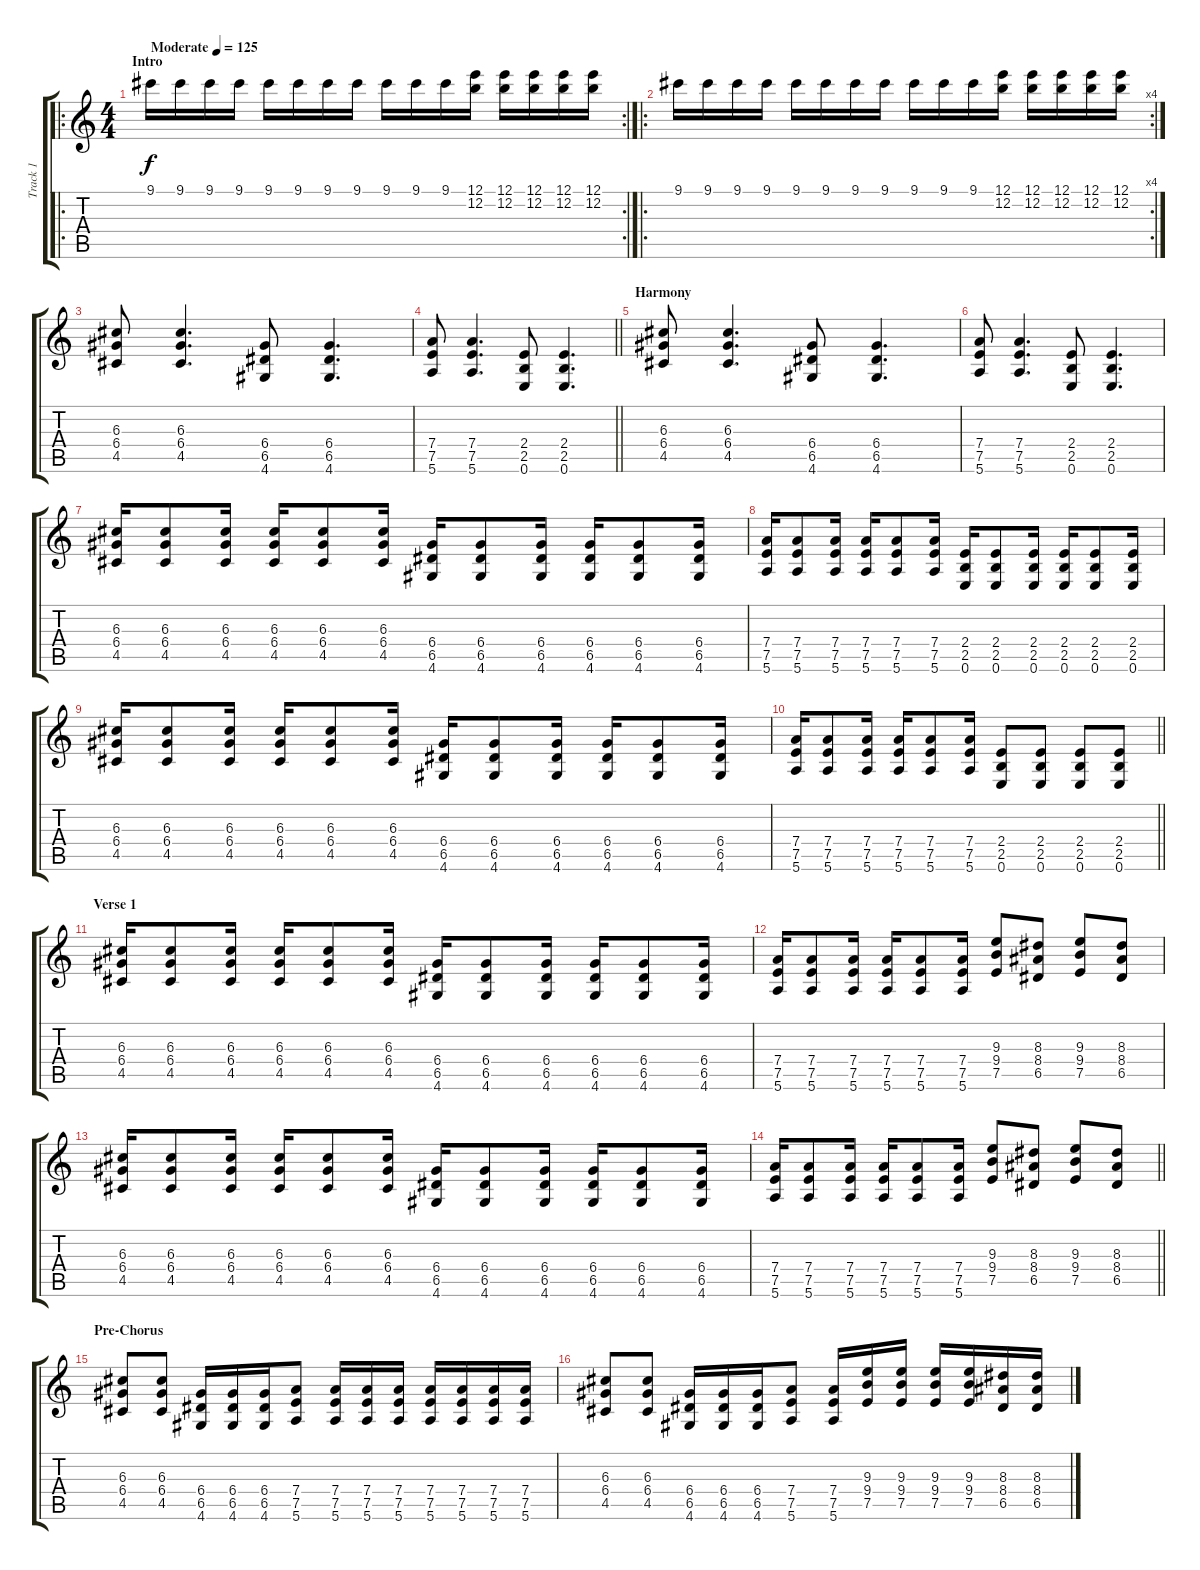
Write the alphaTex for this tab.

\track ("Track 1" "Track 1") {instrument distortionguitar}
\staff {score tabs}
\tuning (E4 B3 G3 D3 A2 E2) {hide}
\ro
\rc 2
\ts (4 4)
\section ("" "Intro")
\tempo (125 "Moderate")
\clef g2
\ks c
9.1.16{dy f instrument distortionguitar} 9.1.16 9.1.16 9.1.16 9.1.16 9.1.16 9.1.16 9.1.16 9.1.16 9.1.16 9.1.16 (12.1 12.2).16 (12.1 12.2).16 (12.1 12.2).16 (12.1 12.2).16 (12.1 12.2).16 |
\ro
\rc 4
9.1.16 9.1.16 9.1.16 9.1.16 9.1.16 9.1.16 9.1.16 9.1.16 9.1.16 9.1.16 9.1.16 (12.1 12.2).16 (12.1 12.2).16 (12.1 12.2).16 (12.1 12.2).16 (12.1 12.2).16 |
(6.3 6.4 4.5).8 (6.3 6.4 4.5).4{d} (6.4 6.5 4.6).8 (6.4 6.5 4.6).4{d} |
\barLineRight lightlight
(7.4 7.5 5.6).8 (7.4 7.5 5.6).4{d} (2.4 2.5 0.6).8 (2.4 2.5 0.6).4{d} |
\section ("" "Harmony")
(6.3 6.4 4.5).8 (6.3 6.4 4.5).4{d} (6.4 6.5 4.6).8 (6.4 6.5 4.6).4{d} |
(7.4 7.5 5.6).8 (7.4 7.5 5.6).4{d} (2.4 2.5 0.6).8 (2.4 2.5 0.6).4{d} |
(6.3 6.4 4.5).16 (6.3 6.4 4.5).8 (6.3 6.4 4.5).16 (6.3 6.4 4.5).16 (6.3 6.4 4.5).8 (6.3 6.4 4.5).16 (6.4 6.5 4.6).16 (6.4 6.5 4.6).8 (6.4 6.5 4.6).16 (6.4 6.5 4.6).16 (6.4 6.5 4.6).8 (6.4 6.5 4.6).16 |
(7.4 7.5 5.6).16 (7.4 7.5 5.6).8 (7.4 7.5 5.6).16 (7.4 7.5 5.6).16 (7.4 7.5 5.6).8 (7.4 7.5 5.6).16 (2.4 2.5 0.6).16 (2.4 2.5 0.6).8 (2.4 2.5 0.6).16 (2.4 2.5 0.6).16 (2.4 2.5 0.6).8 (2.4 2.5 0.6).16 |
(6.3 6.4 4.5).16 (6.3 6.4 4.5).8 (6.3 6.4 4.5).16 (6.3 6.4 4.5).16 (6.3 6.4 4.5).8 (6.3 6.4 4.5).16 (6.4 6.5 4.6).16 (6.4 6.5 4.6).8 (6.4 6.5 4.6).16 (6.4 6.5 4.6).16 (6.4 6.5 4.6).8 (6.4 6.5 4.6).16 |
\barLineRight lightlight
(7.4 7.5 5.6).16 (7.4 7.5 5.6).8 (7.4 7.5 5.6).16 (7.4 7.5 5.6).16 (7.4 7.5 5.6).8 (7.4 7.5 5.6).16 (2.4 2.5 0.6).8 (2.4 2.5 0.6).8 (2.4 2.5 0.6).8 (2.4 2.5 0.6).8 |
\section ("" "Verse 1")
(6.3 6.4 4.5).16 (6.3 6.4 4.5).8 (6.3 6.4 4.5).16 (6.3 6.4 4.5).16 (6.3 6.4 4.5).8 (6.3 6.4 4.5).16 (6.4 6.5 4.6).16 (6.4 6.5 4.6).8 (6.4 6.5 4.6).16 (6.4 6.5 4.6).16 (6.4 6.5 4.6).8 (6.4 6.5 4.6).16 |
(7.4 7.5 5.6).16 (7.4 7.5 5.6).8 (7.4 7.5 5.6).16 (7.4 7.5 5.6).16 (7.4 7.5 5.6).8 (7.4 7.5 5.6).16 (9.3 9.4 7.5).8 (8.3 8.4 6.5).8 (9.3 9.4 7.5).8 (8.3 8.4 6.5).8 |
(6.3 6.4 4.5).16 (6.3 6.4 4.5).8 (6.3 6.4 4.5).16 (6.3 6.4 4.5).16 (6.3 6.4 4.5).8 (6.3 6.4 4.5).16 (6.4 6.5 4.6).16 (6.4 6.5 4.6).8 (6.4 6.5 4.6).16 (6.4 6.5 4.6).16 (6.4 6.5 4.6).8 (6.4 6.5 4.6).16 |
\barLineRight lightlight
(7.4 7.5 5.6).16 (7.4 7.5 5.6).8 (7.4 7.5 5.6).16 (7.4 7.5 5.6).16 (7.4 7.5 5.6).8 (7.4 7.5 5.6).16 (9.3 9.4 7.5).8 (8.3 8.4 6.5).8 (9.3 9.4 7.5).8 (8.3 8.4 6.5).8 |
\section ("" "Pre-Chorus")
(6.3 6.4 4.5).8 (6.3 6.4 4.5).8 (6.4 6.5 4.6).16 (6.4 6.5 4.6).16 (6.4 6.5 4.6).16 (7.4 7.5 5.6).8 (7.4 7.5 5.6).16 (7.4 7.5 5.6).16 (7.4 7.5 5.6).16 (7.4 7.5 5.6).16 (7.4 7.5 5.6).16 (7.4 7.5 5.6).16 (7.4 7.5 5.6).16 |
(6.3 6.4 4.5).8 (6.3 6.4 4.5).8 (6.4 6.5 4.6).16 (6.4 6.5 4.6).16 (6.4 6.5 4.6).16 (7.4 7.5 5.6).8 (7.4 7.5 5.6).16 (9.3 9.4 7.5).16 (9.3 9.4 7.5).16 (9.3 9.4 7.5).16 (9.3 9.4 7.5).16 (8.3 8.4 6.5).16 (8.3 8.4 6.5).16
